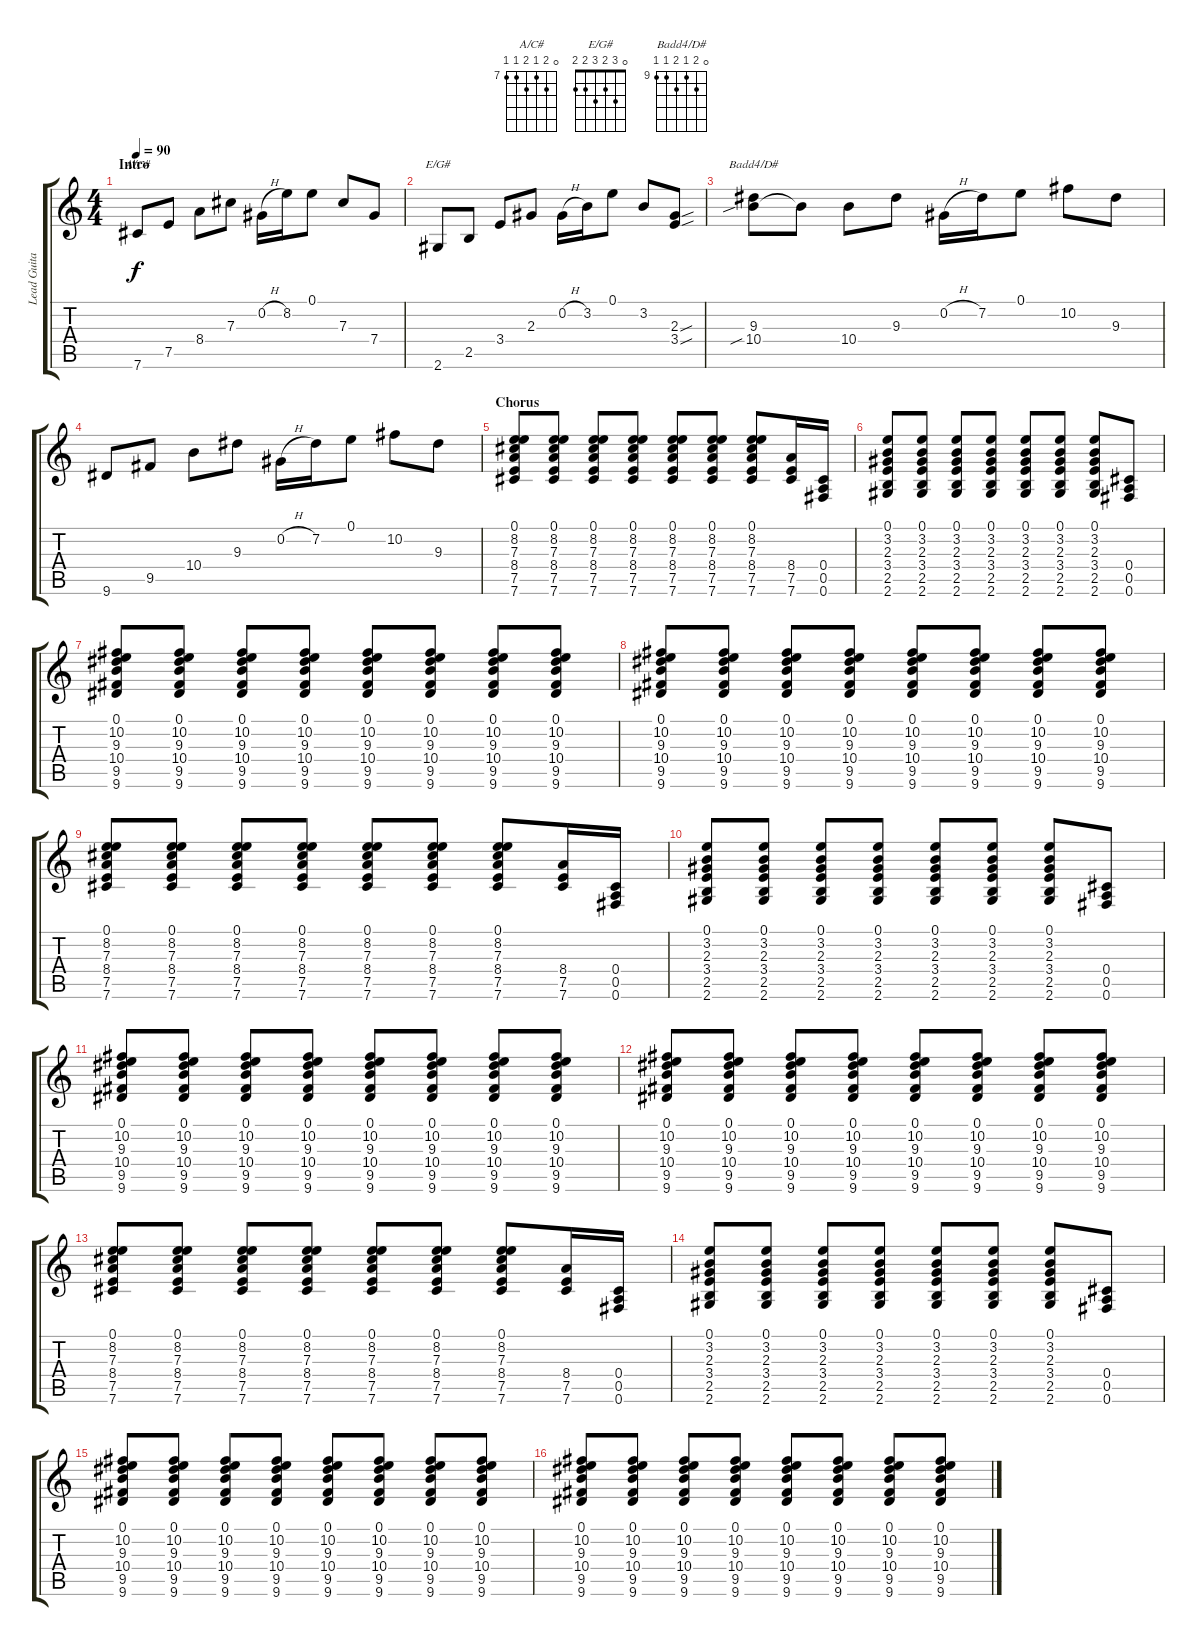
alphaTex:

\track ("Lead Guitar" "Lead Guita") {instrument distortionguitar}
\staff {score tabs}
\tuning (E4 Ab3 Gb3 Db3 A2 Gb2) {hide}
\chord ("A/C#" 0 8 7 8 7 7) {firstfret 7}
\chord ("E/G#" 0 3 2 3 2 2)
\chord ("Badd4/D#" 0 10 9 10 9 9) {firstfret 9}
\ts (4 4)
\section ("" "Intro")
\tempo 90
\clef g2
\ks c
7.6.8{ch "A/C#" dy f instrument distortionguitar} 7.5.8 8.4.8 7.3.8 0.2{h}.16 8.2.16 0.1.8 7.3.8 7.4.8 |
2.6.8{ch "E/G#"} 2.5.8 3.4.8 2.3.8 0.2{h}.16 3.2.16 0.1.8 3.2.8 (2.3{sou} 3.4{sou}).8 |
(9.3 10.4{sib}).8{ch "Badd4/D#"} 10.4{t}.8 10.4.8 9.3.8 0.2{h}.16 7.2.16 0.1.8 10.2.8 9.3.8 |
9.6.8 9.5.8 10.4.8 9.3.8 0.2{h}.16 7.2.16 0.1.8 10.2.8 9.3.8 |
\section ("" "Chorus")
(0.1 8.2 7.3 8.4 7.5 7.6).8 (0.1 8.2 7.3 8.4 7.5 7.6).8 (0.1 8.2 7.3 8.4 7.5 7.6).8 (0.1 8.2 7.3 8.4 7.5 7.6).8 (0.1 8.2 7.3 8.4 7.5 7.6).8 (0.1 8.2 7.3 8.4 7.5 7.6).8 (0.1 8.2 7.3 8.4 7.5 7.6).8 (8.4 7.5 7.6).16 (0.4 0.5 0.6).16 |
(0.1 3.2 2.3 3.4 2.5 2.6).8 (0.1 3.2 2.3 3.4 2.5 2.6).8 (0.1 3.2 2.3 3.4 2.5 2.6).8 (0.1 3.2 2.3 3.4 2.5 2.6).8 (0.1 3.2 2.3 3.4 2.5 2.6).8 (0.1 3.2 2.3 3.4 2.5 2.6).8 (0.1 3.2 2.3 3.4 2.5 2.6).8 (0.4 0.5 0.6).8 |
(0.1 10.2 9.3 10.4 9.5 9.6).8 (0.1 10.2 9.3 10.4 9.5 9.6).8 (0.1 10.2 9.3 10.4 9.5 9.6).8 (0.1 10.2 9.3 10.4 9.5 9.6).8 (0.1 10.2 9.3 10.4 9.5 9.6).8 (0.1 10.2 9.3 10.4 9.5 9.6).8 (0.1 10.2 9.3 10.4 9.5 9.6).8 (0.1 10.2 9.3 10.4 9.5 9.6).8 |
(0.1 10.2 9.3 10.4 9.5 9.6).8 (0.1 10.2 9.3 10.4 9.5 9.6).8 (0.1 10.2 9.3 10.4 9.5 9.6).8 (0.1 10.2 9.3 10.4 9.5 9.6).8 (0.1 10.2 9.3 10.4 9.5 9.6).8 (0.1 10.2 9.3 10.4 9.5 9.6).8 (0.1 10.2 9.3 10.4 9.5 9.6).8 (0.1 10.2 9.3 10.4 9.5 9.6).8 |
(0.1 8.2 7.3 8.4 7.5 7.6).8 (0.1 8.2 7.3 8.4 7.5 7.6).8 (0.1 8.2 7.3 8.4 7.5 7.6).8 (0.1 8.2 7.3 8.4 7.5 7.6).8 (0.1 8.2 7.3 8.4 7.5 7.6).8 (0.1 8.2 7.3 8.4 7.5 7.6).8 (0.1 8.2 7.3 8.4 7.5 7.6).8 (8.4 7.5 7.6).16 (0.4 0.5 0.6).16 |
(0.1 3.2 2.3 3.4 2.5 2.6).8 (0.1 3.2 2.3 3.4 2.5 2.6).8 (0.1 3.2 2.3 3.4 2.5 2.6).8 (0.1 3.2 2.3 3.4 2.5 2.6).8 (0.1 3.2 2.3 3.4 2.5 2.6).8 (0.1 3.2 2.3 3.4 2.5 2.6).8 (0.1 3.2 2.3 3.4 2.5 2.6).8 (0.4 0.5 0.6).8 |
(0.1 10.2 9.3 10.4 9.5 9.6).8 (0.1 10.2 9.3 10.4 9.5 9.6).8 (0.1 10.2 9.3 10.4 9.5 9.6).8 (0.1 10.2 9.3 10.4 9.5 9.6).8 (0.1 10.2 9.3 10.4 9.5 9.6).8 (0.1 10.2 9.3 10.4 9.5 9.6).8 (0.1 10.2 9.3 10.4 9.5 9.6).8 (0.1 10.2 9.3 10.4 9.5 9.6).8 |
(0.1 10.2 9.3 10.4 9.5 9.6).8 (0.1 10.2 9.3 10.4 9.5 9.6).8 (0.1 10.2 9.3 10.4 9.5 9.6).8 (0.1 10.2 9.3 10.4 9.5 9.6).8 (0.1 10.2 9.3 10.4 9.5 9.6).8 (0.1 10.2 9.3 10.4 9.5 9.6).8 (0.1 10.2 9.3 10.4 9.5 9.6).8 (0.1 10.2 9.3 10.4 9.5 9.6).8 |
(0.1 8.2 7.3 8.4 7.5 7.6).8 (0.1 8.2 7.3 8.4 7.5 7.6).8 (0.1 8.2 7.3 8.4 7.5 7.6).8 (0.1 8.2 7.3 8.4 7.5 7.6).8 (0.1 8.2 7.3 8.4 7.5 7.6).8 (0.1 8.2 7.3 8.4 7.5 7.6).8 (0.1 8.2 7.3 8.4 7.5 7.6).8 (8.4 7.5 7.6).16 (0.4 0.5 0.6).16 |
(0.1 3.2 2.3 3.4 2.5 2.6).8 (0.1 3.2 2.3 3.4 2.5 2.6).8 (0.1 3.2 2.3 3.4 2.5 2.6).8 (0.1 3.2 2.3 3.4 2.5 2.6).8 (0.1 3.2 2.3 3.4 2.5 2.6).8 (0.1 3.2 2.3 3.4 2.5 2.6).8 (0.1 3.2 2.3 3.4 2.5 2.6).8 (0.4 0.5 0.6).8 |
(0.1 10.2 9.3 10.4 9.5 9.6).8 (0.1 10.2 9.3 10.4 9.5 9.6).8 (0.1 10.2 9.3 10.4 9.5 9.6).8 (0.1 10.2 9.3 10.4 9.5 9.6).8 (0.1 10.2 9.3 10.4 9.5 9.6).8 (0.1 10.2 9.3 10.4 9.5 9.6).8 (0.1 10.2 9.3 10.4 9.5 9.6).8 (0.1 10.2 9.3 10.4 9.5 9.6).8 |
(0.1 10.2 9.3 10.4 9.5 9.6).8 (0.1 10.2 9.3 10.4 9.5 9.6).8 (0.1 10.2 9.3 10.4 9.5 9.6).8 (0.1 10.2 9.3 10.4 9.5 9.6).8 (0.1 10.2 9.3 10.4 9.5 9.6).8 (0.1 10.2 9.3 10.4 9.5 9.6).8 (0.1 10.2 9.3 10.4 9.5 9.6).8 (0.1 10.2 9.3 10.4 9.5 9.6).8
